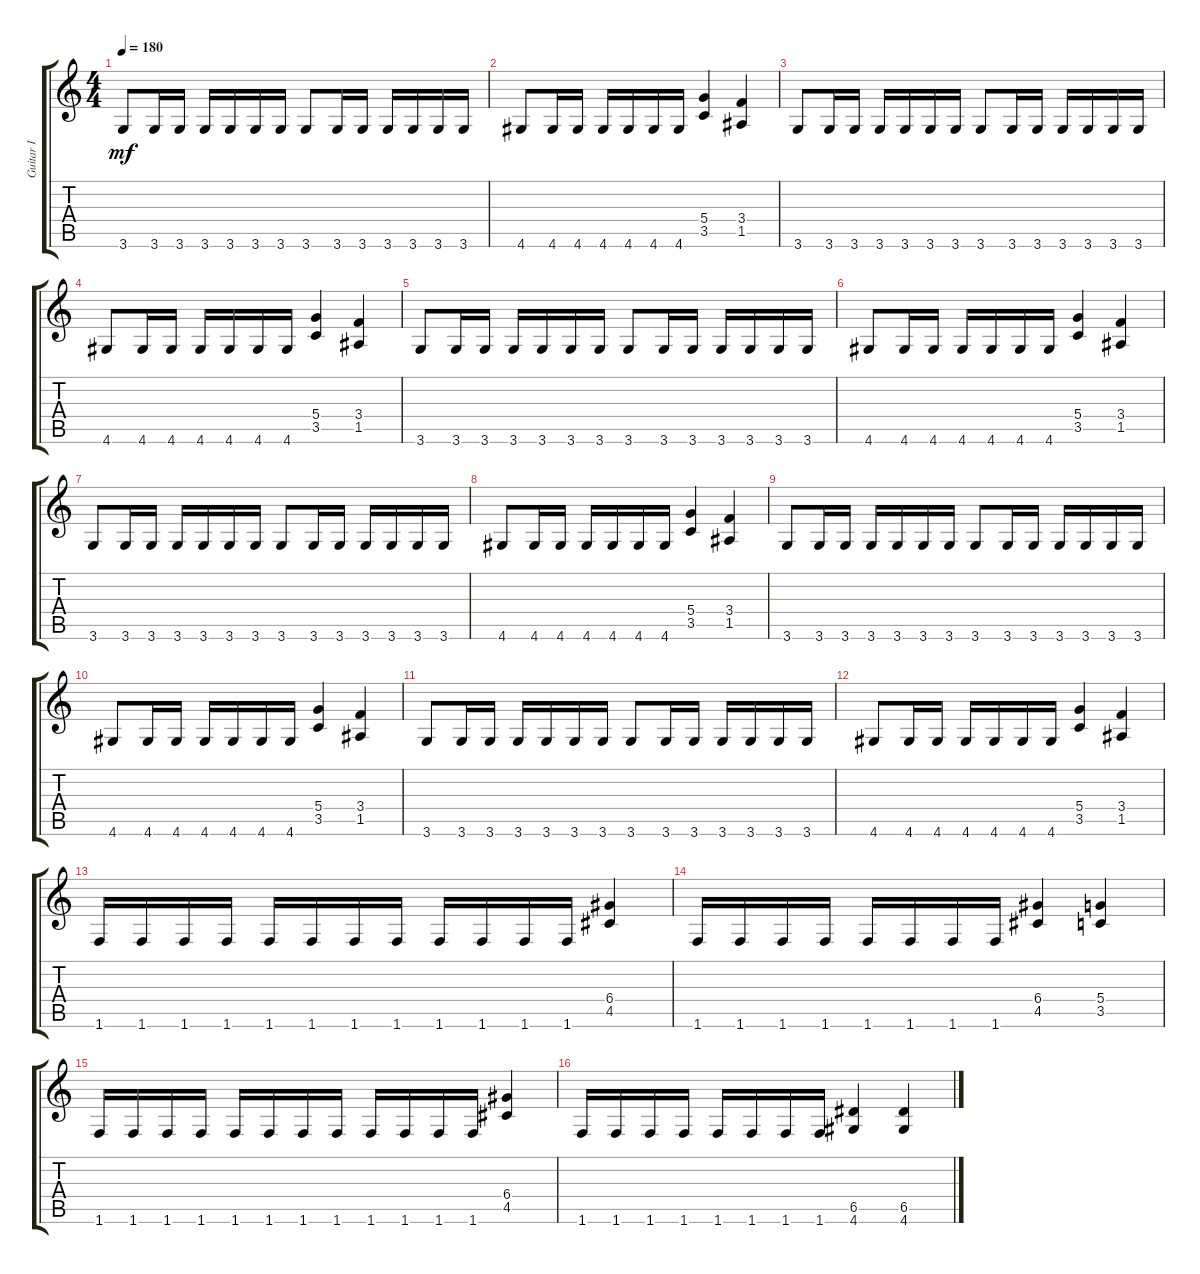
\track ("Guitar I" "Guitar I") {instrument distortionguitar}
\staff {score tabs}
\tuning (E4 B3 G3 D3 A2 E2) {hide}
\ts (4 4)
\tempo 180
\clef g2
\ks c
3.6.8{dy mf} 3.6.16 3.6.16 3.6.16 3.6.16 3.6.16 3.6.16 3.6.8 3.6.16 3.6.16 3.6.16 3.6.16 3.6.16 3.6.16 |
4.6.8 4.6.16 4.6.16 4.6.16 4.6.16 4.6.16 4.6.16 (5.4 3.5).4 (3.4 1.5).4 |
3.6.8 3.6.16 3.6.16 3.6.16 3.6.16 3.6.16 3.6.16 3.6.8 3.6.16 3.6.16 3.6.16 3.6.16 3.6.16 3.6.16 |
4.6.8 4.6.16 4.6.16 4.6.16 4.6.16 4.6.16 4.6.16 (5.4 3.5).4 (3.4 1.5).4 |
3.6.8 3.6.16 3.6.16 3.6.16 3.6.16 3.6.16 3.6.16 3.6.8 3.6.16 3.6.16 3.6.16 3.6.16 3.6.16 3.6.16 |
4.6.8 4.6.16 4.6.16 4.6.16 4.6.16 4.6.16 4.6.16 (5.4 3.5).4 (3.4 1.5).4 |
3.6.8 3.6.16 3.6.16 3.6.16 3.6.16 3.6.16 3.6.16 3.6.8 3.6.16 3.6.16 3.6.16 3.6.16 3.6.16 3.6.16 |
4.6.8 4.6.16 4.6.16 4.6.16 4.6.16 4.6.16 4.6.16 (5.4 3.5).4 (3.4 1.5).4 |
3.6.8 3.6.16 3.6.16 3.6.16 3.6.16 3.6.16 3.6.16 3.6.8 3.6.16 3.6.16 3.6.16 3.6.16 3.6.16 3.6.16 |
4.6.8 4.6.16 4.6.16 4.6.16 4.6.16 4.6.16 4.6.16 (5.4 3.5).4 (3.4 1.5).4 |
3.6.8 3.6.16 3.6.16 3.6.16 3.6.16 3.6.16 3.6.16 3.6.8 3.6.16 3.6.16 3.6.16 3.6.16 3.6.16 3.6.16 |
4.6.8 4.6.16 4.6.16 4.6.16 4.6.16 4.6.16 4.6.16 (5.4 3.5).4 (3.4 1.5).4 |
1.6.16 1.6.16 1.6.16 1.6.16 1.6.16 1.6.16 1.6.16 1.6.16 1.6.16 1.6.16 1.6.16 1.6.16 (6.4 4.5).4 |
1.6.16 1.6.16 1.6.16 1.6.16 1.6.16 1.6.16 1.6.16 1.6.16 (6.4 4.5).4 (5.4 3.5).4 |
1.6.16 1.6.16 1.6.16 1.6.16 1.6.16 1.6.16 1.6.16 1.6.16 1.6.16 1.6.16 1.6.16 1.6.16 (6.4 4.5).4 |
1.6.16 1.6.16 1.6.16 1.6.16 1.6.16 1.6.16 1.6.16 1.6.16 (6.5 4.6).4 (6.5 4.6).4
